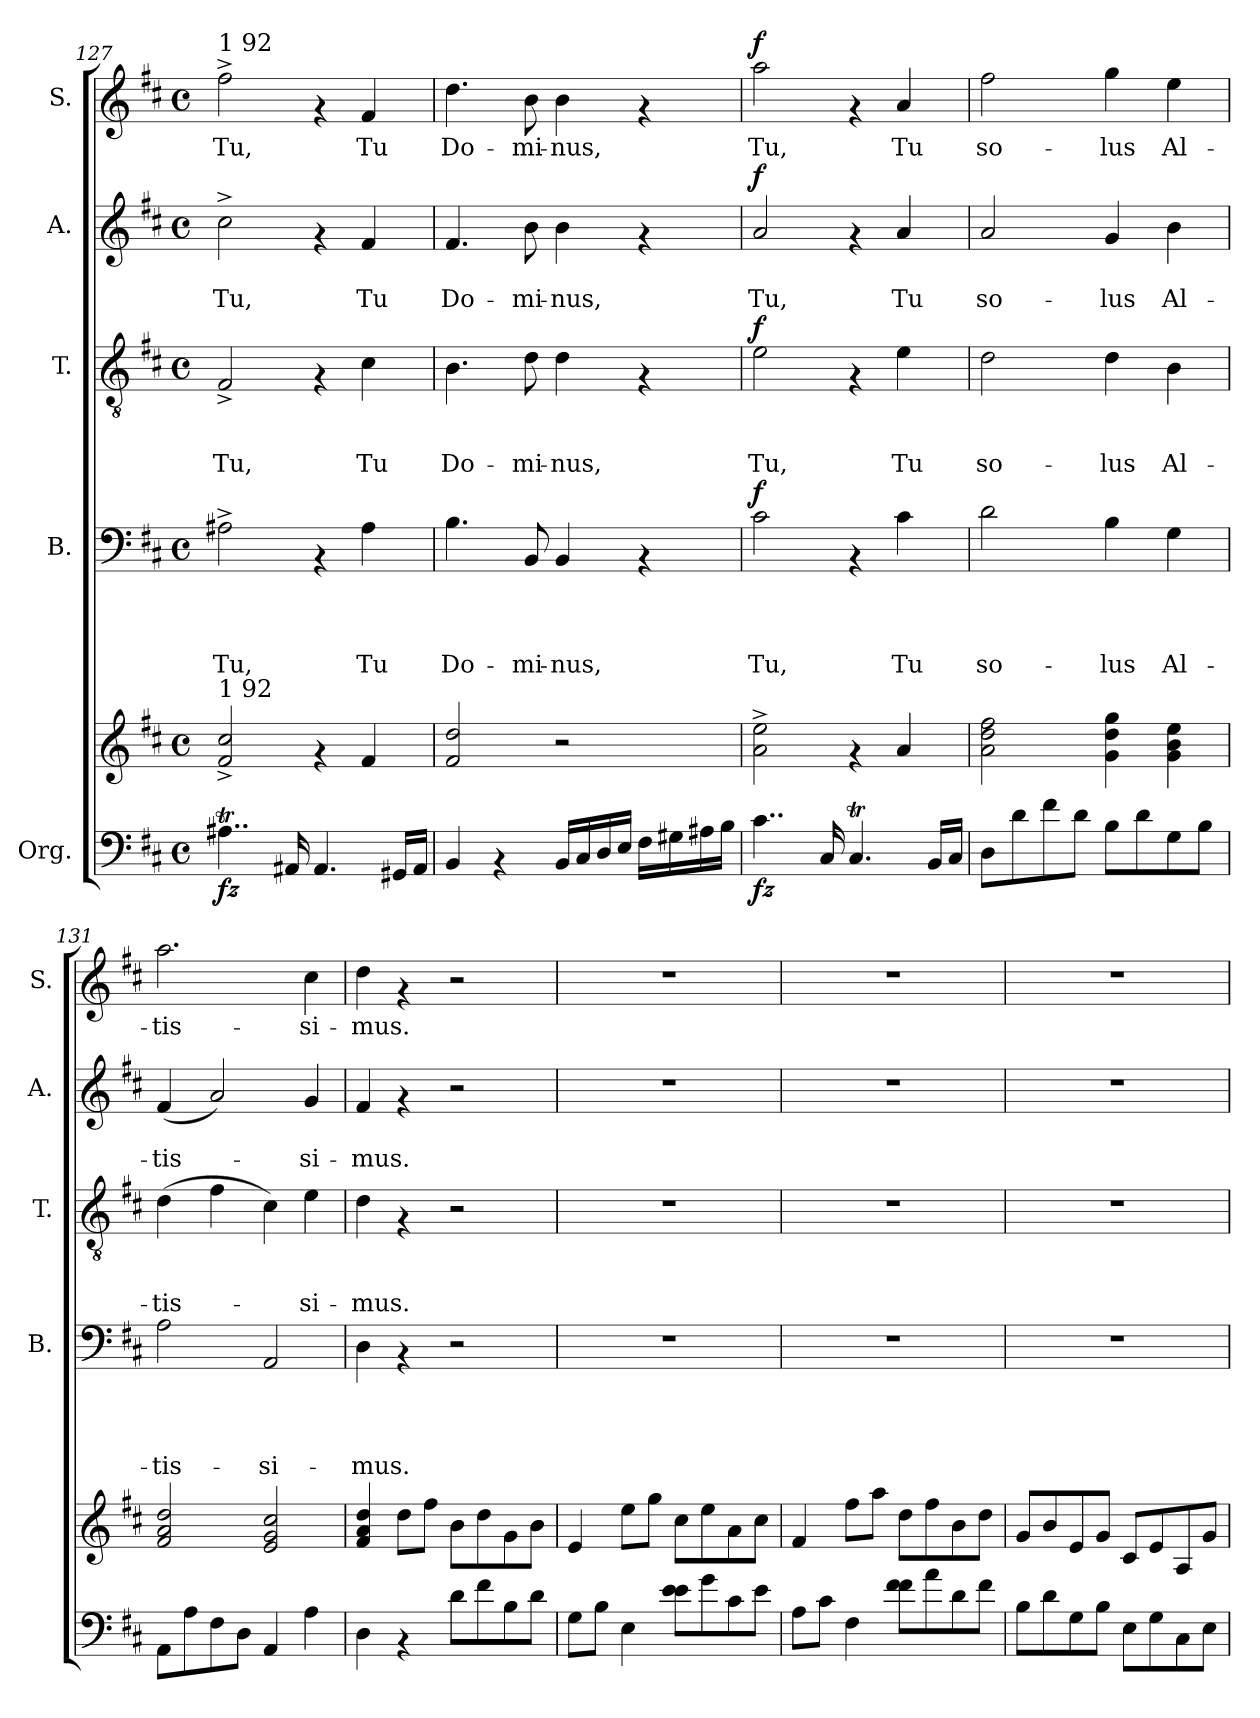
**kern	**kern	**dynam	**kern	**text	**text	**text	**text	**dynam	**kern	**text	**text	**text	**dynam	**kern	**text	**text	**dynam	**kern	**text	**dynam
*part5	*part5	*part5	*part4	*part4	*part4	*part4	*part4	*part4	*part3	*part3	*part3	*part3	*part3	*part2	*part2	*part2	*part2	*part1	*part1	*part1
*staff6	*staff5	*staff5/6	*staff4	*staff4	*staff4	*staff4	*staff4	*staff4	*staff3	*staff3	*staff3	*staff3	*staff3	*staff2	*staff2	*staff2	*staff2	*staff1	*staff1	*staff1
*I"Org.	*	*	*I"B.	*	*	*	*	*	*I"T.	*	*	*	*	*I"A.	*	*	*	*I"S.	*	*
*	*	*	*I'B.	*	*	*	*	*	*I'T.	*	*	*	*	*I'A.	*	*	*	*I'S.	*	*
!!LO:LB:g=z
*clefF4	*clefG2	*	*clefF4	*	*	*	*	*	*clefGv2	*	*	*	*	*clefG2	*	*	*	*clefG2	*	*
*k[f#c#]	*k[f#c#]	*	*k[f#c#]	*	*	*	*	*	*k[f#c#]	*	*	*	*	*k[f#c#]	*	*	*	*k[f#c#]	*	*
*D:	*D:	*	*D:	*	*	*	*	*	*D:	*	*	*	*	*D:	*	*	*	*D:	*	*
*M4/4	*M4/4	*	*M4/4	*	*	*	*	*	*M4/4	*	*	*	*	*M4/4	*	*	*	*M4/4	*	*
*met(c)	*met(c)	*	*met(c)	*	*	*	*	*	*met(c)	*	*	*	*	*met(c)	*	*	*	*met(c)	*	*
=127	=127	=127	=127	=127	=127	=127	=127	=127	=127	=127	=127	=127	=127	=127	=127	=127	=127	=127	=127	=127
!	!	!	!	!	!	!	!	!	!	!	!	!	!	!	!	!	!	!LO:TX:a:t=1 92	!	!
!	!LO:TX:a:t=1 92	!	!	!	!	!	!	!	!	!	!	!	!	!	!	!	!	!	!	!
!	!	!LO:DY:b=2	!	!	!	!	!LO:LY:b	!	!	!	!	!LO:LY:b	!	!	!	!LO:LY:b	!	!	!LO:LY:b	!
4..A#Xt\	2f#/^< 2cc#/^<	fz	2A#X^>\	.	.	.	Tu,	.	2F#^</	.	.	Tu,	.	2cc#^>\	.	Tu,	.	2ff#^>\	Tu,	.
16AA#X/	.	.	.	.	.	.	.	.	.	.	.	.	.	.	.	.	.	.	.	.
4.AA#/	4rf	.	4rAA	.	.	.	.	.	4rF	.	.	.	.	4rf	.	.	.	4rf	.	.
!	!	!	!	!	!	!	!LO:LY:b	!	!	!	!	!LO:LY:b	!	!	!	!LO:LY:b	!	!	!LO:LY:b	!
.	4f#/	.	4A#\	.	.	.	Tu	.	4c#\	.	.	Tu	.	4f#/	.	Tu	.	4f#/	Tu	.
16GG#X/LL	.	.	.	.	.	.	.	.	.	.	.	.	.	.	.	.	.	.	.	.
16AA#/JJ	.	.	.	.	.	.	.	.	.	.	.	.	.	.	.	.	.	.	.	.
=128	=128	=128	=128	=128	=128	=128	=128	=128	=128	=128	=128	=128	=128	=128	=128	=128	=128	=128	=128	=128
!	!	!	!	!	!	!	!LO:LY:b	!	!	!	!	!LO:LY:b	!	!	!	!LO:LY:b	!	!	!LO:LY:b	!
4BB/	2f#/ 2dd/	.	4.B\	.	.	.	Do-	.	4.B\	.	.	Do-	.	4.f#/	.	Do-	.	4.dd\	Do-	.
4rAA	.	.	.	.	.	.	.	.	.	.	.	.	.	.	.	.	.	.	.	.
!	!	!	!	!	!	!	!LO:LY:b	!	!	!	!	!LO:LY:b	!	!	!	!LO:LY:b	!	!	!LO:LY:b	!
.	.	.	8BB/	.	.	.	-mi-	.	8d\	.	.	-mi-	.	8b\	.	-mi-	.	8b\	-mi-	.
!	!	!	!	!	!	!	!LO:LY:b	!	!	!	!	!LO:LY:b	!	!	!	!LO:LY:b	!	!	!LO:LY:b	!
16BB/LL	2r	.	4BB/	.	.	.	-nus,	.	4d\	.	.	-nus,	.	4b\	.	-nus,	.	4b\	-nus,	.
16C#/	.	.	.	.	.	.	.	.	.	.	.	.	.	.	.	.	.	.	.	.
16D/	.	.	.	.	.	.	.	.	.	.	.	.	.	.	.	.	.	.	.	.
16E/JJ	.	.	.	.	.	.	.	.	.	.	.	.	.	.	.	.	.	.	.	.
16F#\LL	.	.	4rAA	.	.	.	.	.	4rF	.	.	.	.	4rf	.	.	.	4rf	.	.
16G#X\	.	.	.	.	.	.	.	.	.	.	.	.	.	.	.	.	.	.	.	.
16A#X\	.	.	.	.	.	.	.	.	.	.	.	.	.	.	.	.	.	.	.	.
16B\JJ	.	.	.	.	.	.	.	.	.	.	.	.	.	.	.	.	.	.	.	.
=129	=129	=129	=129	=129	=129	=129	=129	=129	=129	=129	=129	=129	=129	=129	=129	=129	=129	=129	=129	=129
!	!	!LO:DY:b=2	!	!	!	!	!LO:LY:b	!LO:DY:a	!	!	!	!LO:LY:b	!LO:DY:a	!	!	!LO:LY:b	!LO:DY:a	!	!LO:LY:b	!LO:DY:a
4..c#\	2a\^> 2ee\^>	fz	2c#\	.	.	.	Tu,	f	2e\	.	.	Tu,	f	2a/	.	Tu,	f	2aa\	Tu,	f
16C#/	.	.	.	.	.	.	.	.	.	.	.	.	.	.	.	.	.	.	.	.
4.C#t/	4rf	.	4rAA	.	.	.	.	.	4rF	.	.	.	.	4rf	.	.	.	4rf	.	.
!	!	!	!	!	!	!	!LO:LY:b	!	!	!	!	!LO:LY:b	!	!	!	!LO:LY:b	!	!	!LO:LY:b	!
.	4a/	.	4c#\	.	.	.	Tu	.	4e\	.	.	Tu	.	4a/	.	Tu	.	4a/	Tu	.
16BB/LL	.	.	.	.	.	.	.	.	.	.	.	.	.	.	.	.	.	.	.	.
16C#/JJ	.	.	.	.	.	.	.	.	.	.	.	.	.	.	.	.	.	.	.	.
=130	=130	=130	=130	=130	=130	=130	=130	=130	=130	=130	=130	=130	=130	=130	=130	=130	=130	=130	=130	=130
!	!	!	!	!	!	!	!LO:LY:b	!	!	!	!	!LO:LY:b	!	!	!	!LO:LY:b	!	!	!LO:LY:b	!
8D\L	2a\ 2dd\ 2ff#\	.	2d\	.	.	.	so-	.	2d\	.	.	so-	.	2a/	.	so-	.	2ff#\	so-	.
8d\	.	.	.	.	.	.	.	.	.	.	.	.	.	.	.	.	.	.	.	.
8f#\	.	.	.	.	.	.	.	.	.	.	.	.	.	.	.	.	.	.	.	.
8d\J	.	.	.	.	.	.	.	.	.	.	.	.	.	.	.	.	.	.	.	.
!	!	!	!	!	!	!	!LO:LY:b	!	!	!	!	!LO:LY:b	!	!	!	!LO:LY:b	!	!	!LO:LY:b	!
8B\L	4g\ 4dd\ 4gg\	.	4B\	.	.	.	-lus	.	4d\	.	.	-lus	.	4g/	.	-lus	.	4gg\	-lus	.
8d\	.	.	.	.	.	.	.	.	.	.	.	.	.	.	.	.	.	.	.	.
!	!	!	!	!	!	!	!LO:LY:b	!	!	!	!	!LO:LY:b	!	!	!	!LO:LY:b	!	!	!LO:LY:b	!
8G\	4g\ 4b\ 4ee\	.	4G\	.	.	.	Al-	.	4B\	.	.	Al-	.	4b\	.	Al-	.	4ee\	Al-	.
8B\J	.	.	.	.	.	.	.	.	.	.	.	.	.	.	.	.	.	.	.	.
=131	=131	=131	=131	=131	=131	=131	=131	=131	=131	=131	=131	=131	=131	=131	=131	=131	=131	=131	=131	=131
!	!	!	!	!	!	!	!LO:LY:b	!	!	!	!	!LO:LY:b	!	!	!	!LO:LY:b	!	!	!LO:LY:b	!
8AA\L	2f#/ 2a/ 2dd/	.	2A\	.	.	.	-tis-	.	(>4d\	.	.	-tis-	.	(<4f#/	.	-tis-	.	2.aa\	-tis-	.
8A\	.	.	.	.	.	.	.	.	.	.	.	.	.	.	.	.	.	.	.	.
8F#\	.	.	.	.	.	.	.	.	4f#\	.	.	.	.	2a/)	.	.	.	.	.	.
8D\J	.	.	.	.	.	.	.	.	.	.	.	.	.	.	.	.	.	.	.	.
!	!	!	!	!	!	!	!LO:LY:b	!	!	!	!	!	!	!	!	!	!	!	!	!
4AA/	2e/ 2g/ 2cc#/	.	2AA/	.	.	.	-si-	.	4c#\)	.	.	.	.	.	.	.	.	.	.	.
!	!	!	!	!	!	!	!	!	!	!	!	!LO:LY:b	!	!	!	!LO:LY:b	!	!	!LO:LY:b	!
4A\	.	.	.	.	.	.	.	.	4e\	.	.	-si-	.	4g/	.	-si-	.	4cc#\	-si-	.
=132	=132	=132	=132	=132	=132	=132	=132	=132	=132	=132	=132	=132	=132	=132	=132	=132	=132	=132	=132	=132
!	!	!	!	!	!	!	!LO:LY:b	!	!	!	!	!LO:LY:b	!	!	!	!LO:LY:b	!	!	!LO:LY:b	!
4D\	4f#/ 4a/ 4dd/	.	4D\	.	.	.	-mus.	.	4d\	.	.	-mus.	.	4f#/	.	-mus.	.	4dd\	-mus.	.
4rAA	8dd\L	.	4rAA	.	.	.	.	.	4rF	.	.	.	.	4rf	.	.	.	4rf	.	.
.	8ff#\J	.	.	.	.	.	.	.	.	.	.	.	.	.	.	.	.	.	.	.
8d\L	8b\L	.	2r	.	.	.	.	.	2r	.	.	.	.	2r	.	.	.	2r	.	.
8f#\	8dd\	.	.	.	.	.	.	.	.	.	.	.	.	.	.	.	.	.	.	.
8B\	8g\	.	.	.	.	.	.	.	.	.	.	.	.	.	.	.	.	.	.	.
8d\J	8b\J	.	.	.	.	.	.	.	.	.	.	.	.	.	.	.	.	.	.	.
=133	=133	=133	=133	=133	=133	=133	=133	=133	=133	=133	=133	=133	=133	=133	=133	=133	=133	=133	=133	=133
8G\L	4e/	.	1r	.	.	.	.	.	1r	.	.	.	.	1r	.	.	.	1r	.	.
8B\J	.	.	.	.	.	.	.	.	.	.	.	.	.	.	.	.	.	.	.	.
4E\	8ee\L	.	.	.	.	.	.	.	.	.	.	.	.	.	.	.	.	.	.	.
.	8gg\J	.	.	.	.	.	.	.	.	.	.	.	.	.	.	.	.	.	.	.
8e\ 8e\L	8cc#\L	.	.	.	.	.	.	.	.	.	.	.	.	.	.	.	.	.	.	.
8g\	8ee\	.	.	.	.	.	.	.	.	.	.	.	.	.	.	.	.	.	.	.
8c#\	8a\	.	.	.	.	.	.	.	.	.	.	.	.	.	.	.	.	.	.	.
8e\J	8cc#\J	.	.	.	.	.	.	.	.	.	.	.	.	.	.	.	.	.	.	.
=134	=134	=134	=134	=134	=134	=134	=134	=134	=134	=134	=134	=134	=134	=134	=134	=134	=134	=134	=134	=134
8A\L	4f#/	.	1r	.	.	.	.	.	1r	.	.	.	.	1r	.	.	.	1r	.	.
8c#\J	.	.	.	.	.	.	.	.	.	.	.	.	.	.	.	.	.	.	.	.
4F#\	8ff#\L	.	.	.	.	.	.	.	.	.	.	.	.	.	.	.	.	.	.	.
.	8aa\J	.	.	.	.	.	.	.	.	.	.	.	.	.	.	.	.	.	.	.
8f#\ 8f#\L	8dd\L	.	.	.	.	.	.	.	.	.	.	.	.	.	.	.	.	.	.	.
8a\	8ff#\	.	.	.	.	.	.	.	.	.	.	.	.	.	.	.	.	.	.	.
8d\	8b\	.	.	.	.	.	.	.	.	.	.	.	.	.	.	.	.	.	.	.
8f#\J	8dd\J	.	.	.	.	.	.	.	.	.	.	.	.	.	.	.	.	.	.	.
!!LO:PB:g=z
=135	=135	=135	=135	=135	=135	=135	=135	=135	=135	=135	=135	=135	=135	=135	=135	=135	=135	=135	=135	=135
8B\L	8g/L	.	1r	.	.	.	.	.	1r	.	.	.	.	1r	.	.	.	1r	.	.
8d\	8b/	.	.	.	.	.	.	.	.	.	.	.	.	.	.	.	.	.	.	.
8G\	8e/	.	.	.	.	.	.	.	.	.	.	.	.	.	.	.	.	.	.	.
8B\J	8g/J	.	.	.	.	.	.	.	.	.	.	.	.	.	.	.	.	.	.	.
8E\L	8c#/L	.	.	.	.	.	.	.	.	.	.	.	.	.	.	.	.	.	.	.
8G\	8e/	.	.	.	.	.	.	.	.	.	.	.	.	.	.	.	.	.	.	.
8C#\	8A/	.	.	.	.	.	.	.	.	.	.	.	.	.	.	.	.	.	.	.
8E\J	8g/J	.	.	.	.	.	.	.	.	.	.	.	.	.	.	.	.	.	.	.
=	=	=	=	=	=	=	=	=	=	=	=	=	=	=	=	=	=	=	=	=
*-	*-	*-	*-	*-	*-	*-	*-	*-	*-	*-	*-	*-	*-	*-	*-	*-	*-	*-	*-	*-
